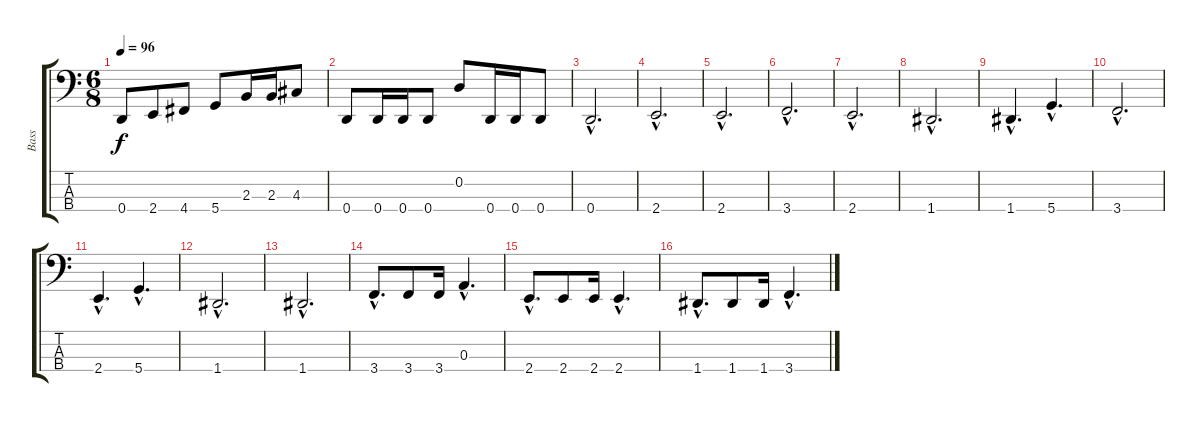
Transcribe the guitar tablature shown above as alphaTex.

\track ("Bass" "Bass") {instrument electricbasspick}
\staff {score tabs}
\tuning (G2 D2 A1 D1) {hide}
\ts (6 8)
\tempo 96
\clef f4
\ks c
0.4.8{dy f} 2.4.8 4.4.8 5.4.8 2.3.16 2.3.16 4.3.8 |
0.4.8 0.4.16 0.4.16 0.4.8 0.2.8 0.4.16 0.4.16 0.4.8 |
0.4{hac}.2{d} |
2.4{hac}.2{d} |
2.4{hac}.2{d} |
3.4{hac}.2{d} |
2.4{hac}.2{d} |
1.4{hac}.2{d} |
1.4{hac}.4{d} 5.4{hac}.4{d} |
3.4{hac}.2{d} |
2.4{hac}.4{d} 5.4{hac}.4{d} |
1.4{hac}.2{d} |
1.4{hac}.2{d} |
3.4{hac}.8{d} 3.4.8 3.4.16 0.3{hac}.4{d} |
2.4{hac}.8{d} 2.4.8 2.4.16 2.4{hac}.4{d} |
1.4{hac}.8{d} 1.4.8 1.4.16 3.4{hac}.4{d}
